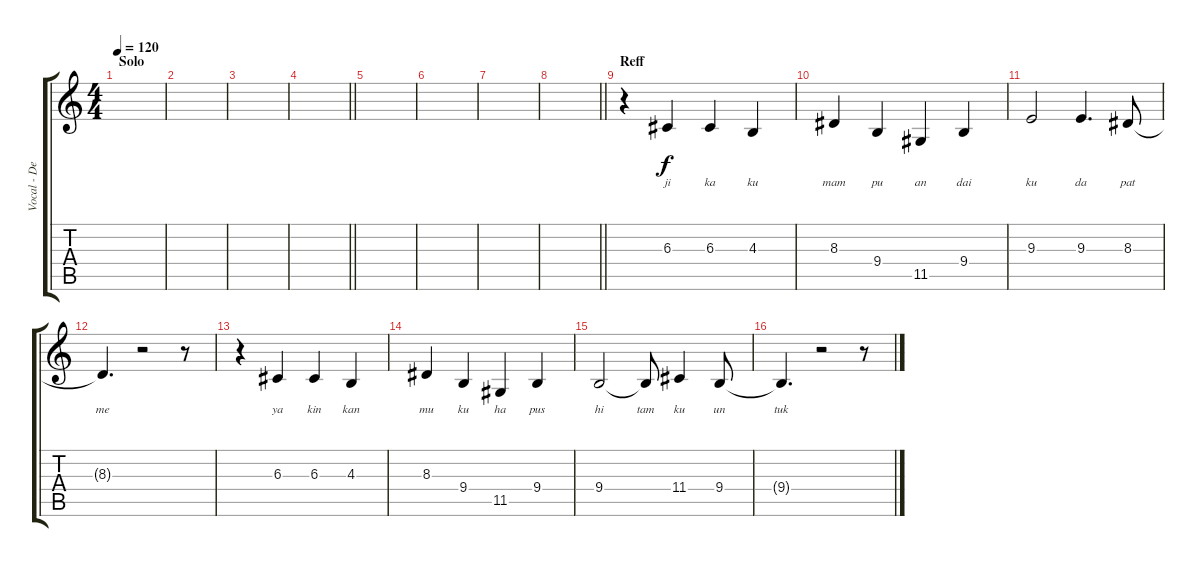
\track ("Vocal - Dedy Lisan" "Vocal - De") {instrument stringensemble1}
\staff {score tabs}
\tuning (E4 B3 G3 D3 A2 E2) {hide}
\ts (4 4)
\section ("" "Solo")
\tempo 120
\clef g2
\ks c
|
|
|
\barLineRight lightlight
|
|
|
|
\barLineRight lightlight
|
\section ("" "Reff")
r.4 6.3.4{lyrics (0 "ji") lyrics (1 "") lyrics (2 "") lyrics (3 "") lyrics (4 "")} 6.3.4{lyrics (0 "ka") lyrics (1 "") lyrics (2 "") lyrics (3 "") lyrics (4 "")} 4.3.4{lyrics (0 "ku") lyrics (1 "") lyrics (2 "") lyrics (3 "") lyrics (4 "")} |
8.3.4{lyrics (0 "mam") lyrics (1 "") lyrics (2 "") lyrics (3 "") lyrics (4 "")} 9.4.4{lyrics (0 "pu") lyrics (1 "") lyrics (2 "") lyrics (3 "") lyrics (4 "")} 11.5.4{lyrics (0 "an") lyrics (1 "") lyrics (2 "") lyrics (3 "") lyrics (4 "")} 9.4.4{lyrics (0 "dai") lyrics (1 "") lyrics (2 "") lyrics (3 "") lyrics (4 "")} |
9.3.2{lyrics (0 "ku") lyrics (1 "") lyrics (2 "") lyrics (3 "") lyrics (4 "")} 9.3.4{d lyrics (0 "da") lyrics (1 "") lyrics (2 "") lyrics (3 "") lyrics (4 "")} 8.3.8{lyrics (0 "pat") lyrics (1 "") lyrics (2 "") lyrics (3 "") lyrics (4 "")} |
8.3{t}.4{d lyrics (0 "me") lyrics (1 "") lyrics (2 "") lyrics (3 "") lyrics (4 "")} r.2 r.8 |
r.4 6.3.4{lyrics (0 "ya") lyrics (1 "") lyrics (2 "") lyrics (3 "") lyrics (4 "")} 6.3.4{lyrics (0 "kin") lyrics (1 "") lyrics (2 "") lyrics (3 "") lyrics (4 "")} 4.3.4{lyrics (0 "kan") lyrics (1 "") lyrics (2 "") lyrics (3 "") lyrics (4 "")} |
8.3.4{lyrics (0 "mu") lyrics (1 "") lyrics (2 "") lyrics (3 "") lyrics (4 "")} 9.4.4{lyrics (0 "ku") lyrics (1 "") lyrics (2 "") lyrics (3 "") lyrics (4 "")} 11.5.4{lyrics (0 "ha") lyrics (1 "") lyrics (2 "") lyrics (3 "") lyrics (4 "")} 9.4.4{lyrics (0 "pus") lyrics (1 "") lyrics (2 "") lyrics (3 "") lyrics (4 "")} |
9.4.2{lyrics (0 "hi") lyrics (1 "") lyrics (2 "") lyrics (3 "") lyrics (4 "")} 9.4{t}.8{lyrics (0 "tam") lyrics (1 "") lyrics (2 "") lyrics (3 "") lyrics (4 "")} 11.4.4{lyrics (0 "ku") lyrics (1 "") lyrics (2 "") lyrics (3 "") lyrics (4 "")} 9.4.8{lyrics (0 "un") lyrics (1 "") lyrics (2 "") lyrics (3 "") lyrics (4 "")} |
9.4{t}.4{d lyrics (0 "tuk") lyrics (1 "") lyrics (2 "") lyrics (3 "") lyrics (4 "")} r.2 r.8
